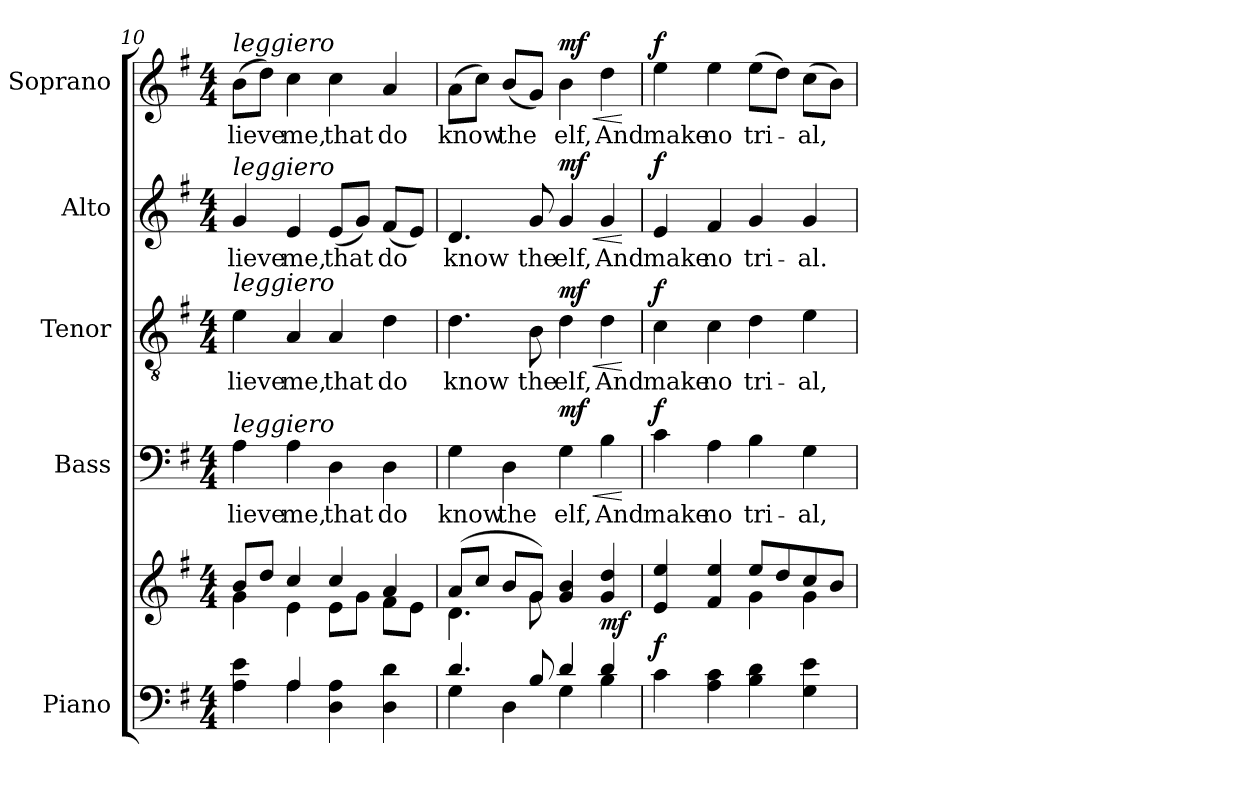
**kern	**kern	**dynam	**kern	**text	**dynam	**kern	**text	**dynam	**kern	**text	**dynam	**kern	**text	**dynam
*part5	*part5	*part5	*part4	*part4	*part4	*part3	*part3	*part3	*part2	*part2	*part2	*part1	*part1	*part1
*staff6	*staff5	*staff5/6	*staff4	*staff4	*staff4	*staff3	*staff3	*staff3	*staff2	*staff2	*staff2	*staff1	*staff1	*staff1
*I"Piano	*	*	*I"Bass	*	*	*I"Tenor	*	*	*I"Alto	*	*	*I"Soprano	*	*
*I'Pno.	*	*	*I'B.	*	*	*I'T.	*	*	*I'A.	*	*	*I'S.	*	*
*clefF4	*clefG2	*	*clefF4	*	*	*clefGv2	*	*	*clefG2	*	*	*clefG2	*	*
*	*	*	*	*	*	*ITrd7c12	*	*	*	*	*	*	*	*
*k[f#]	*k[f#]	*	*k[f#]	*	*	*k[f#]	*	*	*k[f#]	*	*	*k[f#]	*	*
*G:	*G:	*	*G:	*	*	*G:	*	*	*G:	*	*	*G:	*	*
*M4/4	*M4/4	*	*M4/4	*	*	*M4/4	*	*	*M4/4	*	*	*M4/4	*	*
=10	=10	=10	=10	=10	=10	=10	=10	=10	=10	=10	=10	=10	=10	=10
*^	*^	*	*	*	*	*	*	*	*	*	*	*	*	*
!	!	!	!	!	!	!LO:LY:b:color=#000000	!	!	!	!	!	!	!	!	!	!
!	!	!	!	!	!	!	!	!	!LO:LY:b:color=#000000	!	!	!	!	!	!	!
!	!	!	!	!	!	!	!	!	!	!	!	!LO:LY:b:color=#000000	!	!	!	!
!	!	!	!	!	!	!	!	!	!	!	!	!	!	!LO:TX:a:i:t=leggiero	!	!
!	!	!	!	!	!	!	!	!	!	!	!LO:TX:a:i:t=leggiero	!	!	!	!	!
!	!	!	!	!	!	!	!	!LO:TX:a:i:t=leggiero	!	!	!	!	!	!	!	!
!	!	!	!	!	!LO:TX:a:i:t=leggiero	!	!	!	!	!	!	!	!	!	!	!
!	!	!	!	!	!	!	!	!	!	!	!	!	!	!	!LO:LY:b:color=#000000	!
4Ai\ 4ei	4ryy	8bi/L	4gi\	.	4Ai\	-lieve	.	4Ei\	-lieve	.	4gi/	lieve	.	(8bi\L	-lieve	.
.	.	8ddi/J	.	.	.	.	.	.	.	.	.	.	.	8ddi\J)	.	.
!	!	!	!	!	!	!LO:LY:b:color=#000000	!	!	!	!	!	!	!	!	!	!
!	!	!	!	!	!	!	!	!	!LO:LY:b:color=#000000	!	!	!	!	!	!	!
!	!	!	!	!	!	!	!	!	!	!	!	!LO:LY:b:color=#000000	!	!	!	!
!	!	!	!	!	!	!	!	!	!	!	!	!	!	!	!LO:LY:b:color=#000000	!
4Ai/	4Ai\	4cci/	4ei\	.	4Ai\	me,	.	4AAi/	me,	.	4ei/	me,	.	4cci\	me,	.
!	!	!	!	!	!	!LO:LY:b:color=#000000	!	!	!	!	!	!	!	!	!	!
!	!	!	!	!	!	!	!	!	!LO:LY:b:color=#000000	!	!	!	!	!	!	!
!	!	!	!	!	!	!	!	!	!	!	!	!LO:LY:b:color=#000000	!	!	!	!
!	!	!	!	!	!	!	!	!	!	!	!	!	!	!	!LO:LY:b:color=#000000	!
4Di\ 4Ai	2ryy	4cci/	8ei\L	.	4Di\	that	.	4AAi/	that	.	(8ei/L	that	.	4cci\	that	.
.	.	.	8gi\J	.	.	.	.	.	.	.	8gi/J)	.	.	.	.	.
!	!	!	!	!	!	!LO:LY:b:color=#000000	!	!	!	!	!	!	!	!	!	!
!	!	!	!	!	!	!	!	!	!LO:LY:b:color=#000000	!	!	!	!	!	!	!
!	!	!	!	!	!	!	!	!	!	!	!	!LO:LY:b:color=#000000	!	!	!	!
!	!	!	!	!	!	!	!	!	!	!	!	!	!	!	!LO:LY:b:color=#000000	!
4Di\ 4di	.	4ai/	8f#i\L	.	4Di\	do	.	4Di\	do	.	(8f#i/L	do	.	4ai/	do	.
.	.	.	8ei\J	.	.	.	.	.	.	.	8ei/J)	.	.	.	.	.
=11	=11	=11	=11	=11	=11	=11	=11	=11	=11	=11	=11	=11	=11	=11	=11	=11
!	!	!	!	!	!	!LO:LY:b:color=#000000	!	!	!	!	!	!	!	!	!	!
!	!	!	!	!	!	!	!	!	!LO:LY:b:color=#000000	!	!	!	!	!	!	!
!	!	!	!	!	!	!	!	!	!	!	!	!LO:LY:b:color=#000000	!	!	!	!
!	!	!	!	!	!	!	!	!	!	!	!	!	!	!	!LO:LY:b:color=#000000	!
4.di/	4Gi\	(8ai/L	4.di\	.	4Gi\	know	.	4.Di\	know	.	4.di/	know	.	(8ai\L	know	.
.	.	8cci/J	.	.	.	.	.	.	.	.	.	.	.	8cci\J)	.	.
!	!	!	!	!	!	!LO:LY:b:color=#000000	!	!	!	!	!	!	!	!	!	!
!	!	!	!	!	!	!	!	!	!	!	!	!	!	!	!LO:LY:b:color=#000000	!
.	4Di\	8bi/L	.	.	4Di\	the	.	.	.	.	.	.	.	(8bi/L	the	.
!	!	!	!	!	!	!	!	!	!LO:LY:b:color=#000000	!	!	!	!	!	!	!
!	!	!	!	!	!	!	!	!	!	!	!	!LO:LY:b:color=#000000	!	!	!	!
8Bi/	.	8gi/J)	8gi\	.	.	.	.	8BBi\	the	.	8gi/	the	.	8gi/J)	.	.
!	!	!	!	!	!	!LO:LY:b:color=#000000	!LO:HP:b	!	!	!	!	!	!	!	!	!
!	!	!	!	!	!	!	!	!	!LO:LY:b:color=#000000	!LO:HP:b	!	!	!	!	!	!
!	!	!	!	!	!	!	!	!	!	!	!	!LO:LY:b:color=#000000	!LO:HP:b	!	!	!
!	!	!	!	!	!	!	!	!	!	!	!	!	!	!	!LO:LY:b:color=#000000	!LO:HP:b
4di/	4Gi\	4gi/ 4bi	2ryy	.	4Gi\	elf,	< mf	4Di\	elf,	< mf	4gi/	elf,	< mf	4bi\	elf,	< mf
!	!	!	!	!	!	!LO:LY:b:color=#000000	!	!	!	!	!	!	!	!	!	!
!	!	!	!	!	!	!	!	!	!LO:LY:b:color=#000000	!	!	!	!	!	!	!
!	!	!	!	!	!	!	!	!	!	!	!	!LO:LY:b:color=#000000	!	!	!	!
!	!	!	!	!	!	!	!	!	!	!	!	!	!	!	!LO:LY:b:color=#000000	!
4di/	4Bi\	4gi/ 4ddi	.	mf	4Bi\	And	.	4Di\	And	.	4gi/	And	.	4ddi\	And	.
*v	*v	*	*	*	*	*	*	*	*	*	*	*	*	*	*	*
*	*v	*v	*	*	*	*	*	*	*	*	*	*	*	*	*
.	.	.	.	.	[	.	.	[	.	.	[	.	.	[
!!LO:PB:g=z
=12	=12	=12	=12	=12	=12	=12	=12	=12	=12	=12	=12	=12	=12	=12
*	*^	*	*	*	*	*	*	*	*	*	*	*	*	*
!	!	!	!	!	!LO:LY:b:color=#000000	!	!	!	!	!	!	!	!	!	!
!	!	!	!	!	!	!	!	!LO:LY:b:color=#000000	!	!	!	!	!	!	!
!	!	!	!	!	!	!	!	!	!	!	!LO:LY:b:color=#000000	!	!	!	!
!	!	!	!	!	!	!	!	!	!	!	!	!	!	!LO:LY:b:color=#000000	!
4ci\	4ei/ 4eei	2ryy	f	4ci\	make	f	4Ci\	make	f	4ei/	make	f	4eei\	make	f
!	!	!	!	!	!LO:LY:b:color=#000000	!	!	!	!	!	!	!	!	!	!
!	!	!	!	!	!	!	!	!LO:LY:b:color=#000000	!	!	!	!	!	!	!
!	!	!	!	!	!	!	!	!	!	!	!LO:LY:b:color=#000000	!	!	!	!
!	!	!	!	!	!	!	!	!	!	!	!	!	!	!LO:LY:b:color=#000000	!
4Ai\ 4ci	4f#i/ 4eei	.	.	4Ai\	no	.	4Ci\	no	.	4f#i/	no	.	4eei\	no	.
!	!	!	!	!	!LO:LY:b:color=#000000	!	!	!	!	!	!	!	!	!	!
!	!	!	!	!	!	!	!	!LO:LY:b:color=#000000	!	!	!	!	!	!	!
!	!	!	!	!	!	!	!	!	!	!	!LO:LY:b:color=#000000	!	!	!	!
!	!	!	!	!	!	!	!	!	!	!	!	!	!	!LO:LY:b:color=#000000	!
4Bi\ 4di	8eei/L	4gi\	.	4Bi\	tri-	.	4Di\	tri-	.	4gi/	tri-	.	(8eei\L	tri-	.
.	8ddi/	.	.	.	.	.	.	.	.	.	.	.	8ddi\J)	.	.
!	!	!	!	!	!LO:LY:b:color=#000000	!	!	!	!	!	!	!	!	!	!
!	!	!	!	!	!	!	!	!LO:LY:b:color=#000000	!	!	!	!	!	!	!
!	!	!	!	!	!	!	!	!	!	!	!LO:LY:b:color=#000000	!	!	!	!
!	!	!	!	!	!	!	!	!	!	!	!	!	!	!LO:LY:b:color=#000000	!
4Gi\ 4ei	8cci/	4gi\	.	4Gi\	-al,	.	4Ei\	-al,	.	4gi/	-al.	.	(8cci\L	-al,	.
.	8bi/J	.	.	.	.	.	.	.	.	.	.	.	8bi\J)	.	.
*	*v	*v	*	*	*	*	*	*	*	*	*	*	*	*	*
=	=	=	=	=	=	=	=	=	=	=	=	=	=	=
*-	*-	*-	*-	*-	*-	*-	*-	*-	*-	*-	*-	*-	*-	*-
